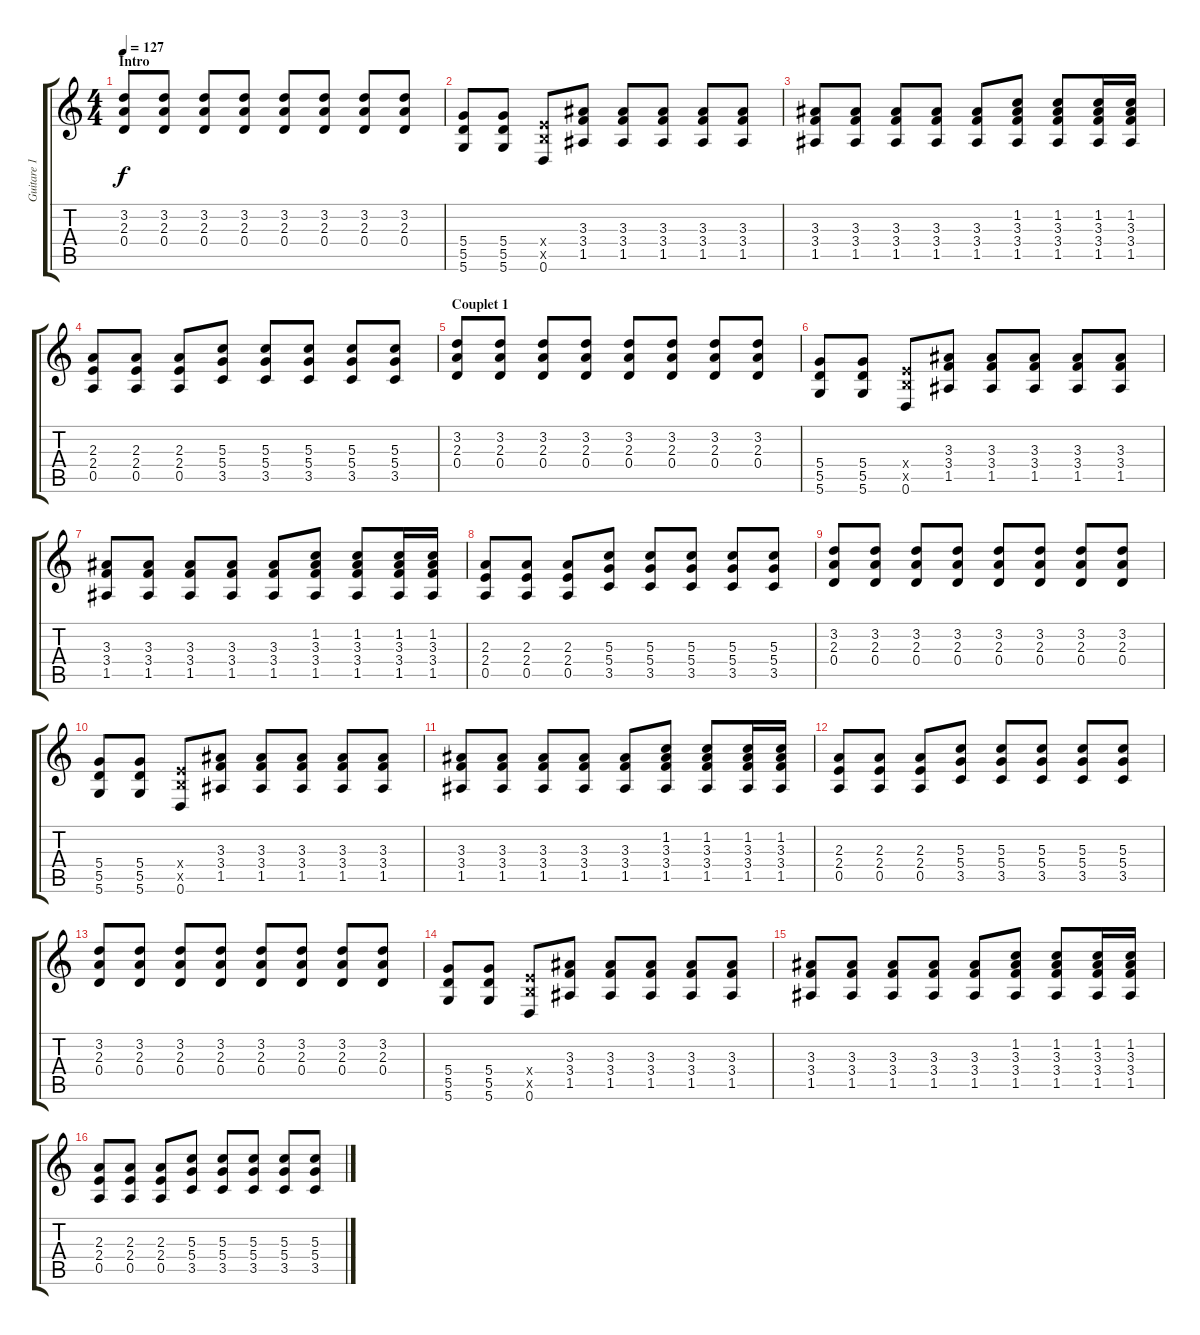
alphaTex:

\track ("Guitare 1" "Guitare 1") {instrument overdrivenguitar}
\staff {score tabs}
\tuning (E4 B3 G3 D3 A2 D2) {hide}
\ts (4 4)
\section ("" "Intro")
\tempo 127
\clef g2
\ks c
(3.2 2.3 0.4).8{dy f volume 9 instrument acousticguitarnylon} (3.2 2.3 0.4).8 (3.2 2.3 0.4).8 (3.2 2.3 0.4).8 (3.2 2.3 0.4).8 (3.2 2.3 0.4).8 (3.2 2.3 0.4).8 (3.2 2.3 0.4).8 |
(5.4 5.5 5.6).8 (5.4 5.5 5.6).8 (2.4{x} 2.5{x} 0.6).8 (3.3 3.4 1.5).8 (3.3 3.4 1.5).8 (3.3 3.4 1.5).8 (3.3 3.4 1.5).8 (3.3 3.4 1.5).8 |
(3.3 3.4 1.5).8 (3.3 3.4 1.5).8 (3.3 3.4 1.5).8 (3.3 3.4 1.5).8 (3.3 3.4 1.5).8 (1.2 3.3 3.4 1.5).8 (1.2 3.3 3.4 1.5).8 (1.2 3.3 3.4 1.5).16 (1.2 3.3 3.4 1.5).16 |
(2.3 2.4 0.5).8 (2.3 2.4 0.5).8 (2.3 2.4 0.5).8 (5.3 5.4 3.5).8 (5.3 5.4 3.5).8 (5.3 5.4 3.5).8 (5.3 5.4 3.5).8 (5.3 5.4 3.5).8 |
\section ("" "Couplet 1")
(3.2 2.3 0.4).8{volume 12 instrument overdrivenguitar} (3.2 2.3 0.4).8 (3.2 2.3 0.4).8 (3.2 2.3 0.4).8 (3.2 2.3 0.4).8 (3.2 2.3 0.4).8 (3.2 2.3 0.4).8 (3.2 2.3 0.4).8 |
(5.4 5.5 5.6).8 (5.4 5.5 5.6).8 (2.4{x} 2.5{x} 0.6).8 (3.3 3.4 1.5).8 (3.3 3.4 1.5).8 (3.3 3.4 1.5).8 (3.3 3.4 1.5).8 (3.3 3.4 1.5).8 |
(3.3 3.4 1.5).8 (3.3 3.4 1.5).8 (3.3 3.4 1.5).8 (3.3 3.4 1.5).8 (3.3 3.4 1.5).8 (1.2 3.3 3.4 1.5).8 (1.2 3.3 3.4 1.5).8 (1.2 3.3 3.4 1.5).16 (1.2 3.3 3.4 1.5).16 |
(2.3 2.4 0.5).8 (2.3 2.4 0.5).8 (2.3 2.4 0.5).8 (5.3 5.4 3.5).8 (5.3 5.4 3.5).8 (5.3 5.4 3.5).8 (5.3 5.4 3.5).8 (5.3 5.4 3.5).8 |
(3.2 2.3 0.4).8 (3.2 2.3 0.4).8 (3.2 2.3 0.4).8 (3.2 2.3 0.4).8 (3.2 2.3 0.4).8 (3.2 2.3 0.4).8 (3.2 2.3 0.4).8 (3.2 2.3 0.4).8 |
(5.4 5.5 5.6).8 (5.4 5.5 5.6).8 (2.4{x} 2.5{x} 0.6).8 (3.3 3.4 1.5).8 (3.3 3.4 1.5).8 (3.3 3.4 1.5).8 (3.3 3.4 1.5).8 (3.3 3.4 1.5).8 |
(3.3 3.4 1.5).8 (3.3 3.4 1.5).8 (3.3 3.4 1.5).8 (3.3 3.4 1.5).8 (3.3 3.4 1.5).8 (1.2 3.3 3.4 1.5).8 (1.2 3.3 3.4 1.5).8 (1.2 3.3 3.4 1.5).16 (1.2 3.3 3.4 1.5).16 |
(2.3 2.4 0.5).8 (2.3 2.4 0.5).8 (2.3 2.4 0.5).8 (5.3 5.4 3.5).8 (5.3 5.4 3.5).8 (5.3 5.4 3.5).8 (5.3 5.4 3.5).8 (5.3 5.4 3.5).8 |
(3.2 2.3 0.4).8 (3.2 2.3 0.4).8 (3.2 2.3 0.4).8 (3.2 2.3 0.4).8 (3.2 2.3 0.4).8 (3.2 2.3 0.4).8 (3.2 2.3 0.4).8 (3.2 2.3 0.4).8 |
(5.4 5.5 5.6).8 (5.4 5.5 5.6).8 (2.4{x} 2.5{x} 0.6).8 (3.3 3.4 1.5).8 (3.3 3.4 1.5).8 (3.3 3.4 1.5).8 (3.3 3.4 1.5).8 (3.3 3.4 1.5).8 |
(3.3 3.4 1.5).8 (3.3 3.4 1.5).8 (3.3 3.4 1.5).8 (3.3 3.4 1.5).8 (3.3 3.4 1.5).8 (1.2 3.3 3.4 1.5).8 (1.2 3.3 3.4 1.5).8 (1.2 3.3 3.4 1.5).16 (1.2 3.3 3.4 1.5).16 |
(2.3 2.4 0.5).8 (2.3 2.4 0.5).8 (2.3 2.4 0.5).8 (5.3 5.4 3.5).8 (5.3 5.4 3.5).8 (5.3 5.4 3.5).8 (5.3 5.4 3.5).8 (5.3 5.4 3.5).8
